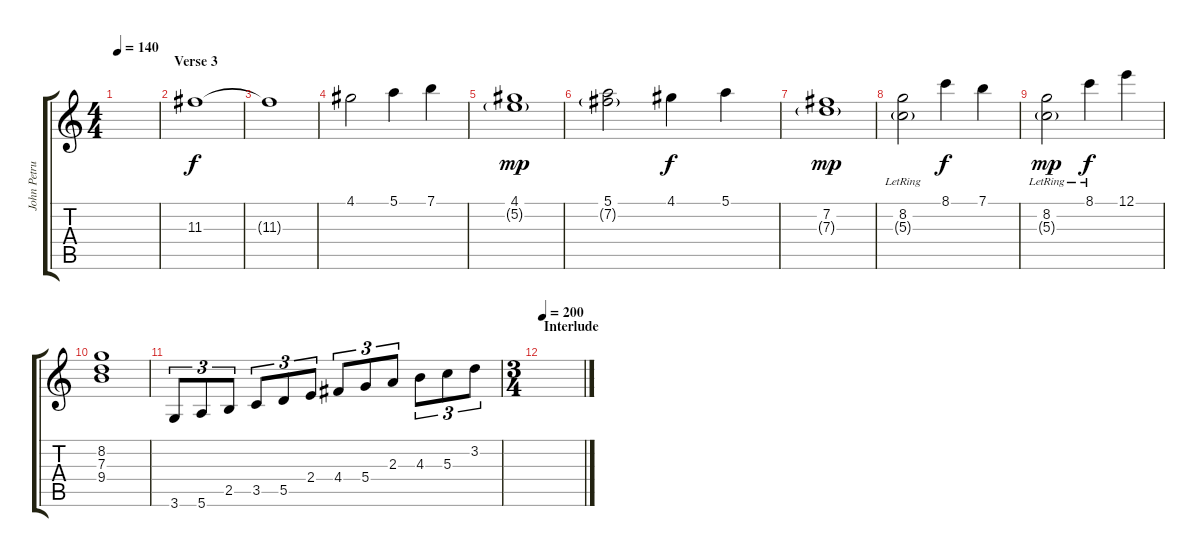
\track ("John Petrucci Rythm/Fill Guitar" "John Petru") {instrument distortionguitar}
\staff {score tabs}
\tuning (E4 B3 G3 D3 A2 E2) {hide}
\ts (4 4)
\tempo 140
\clef g2
\ks c
|
\section ("" "Verse 3")
11.3.1 |
11.3{t}.1 |
4.1.2 5.1.4 7.1.4 |
(4.1 5.2{g}).1{dy mp} |
(5.1 7.2{g}).2 4.1.4{dy f} 5.1.4 |
(7.2 7.3{g}).1{dy mp} |
(8.2{lr} 5.3{g lr}).2 8.1.4{dy f} 7.1.4 |
(8.2{lr} 5.3{g lr}).2{dy mp} 8.1{lr}.4{dy f} 12.1.4 |
(8.2 7.3 9.4).1 |
3.6.8{tu (3 2)} 5.6.8{tu (3 2)} 2.5.8{tu (3 2)} 3.5.8{tu (3 2)} 5.5.8{tu (3 2)} 2.4.8{tu (3 2)} 4.4.8{tu (3 2)} 5.4.8{tu (3 2)} 2.3.8{tu (3 2)} 4.3.8{tu (3 2)} 5.3.8{tu (3 2)} 3.2.8{tu (3 2)} |
\ts (3 4)
\section ("" "Interlude")
\tempo 200
